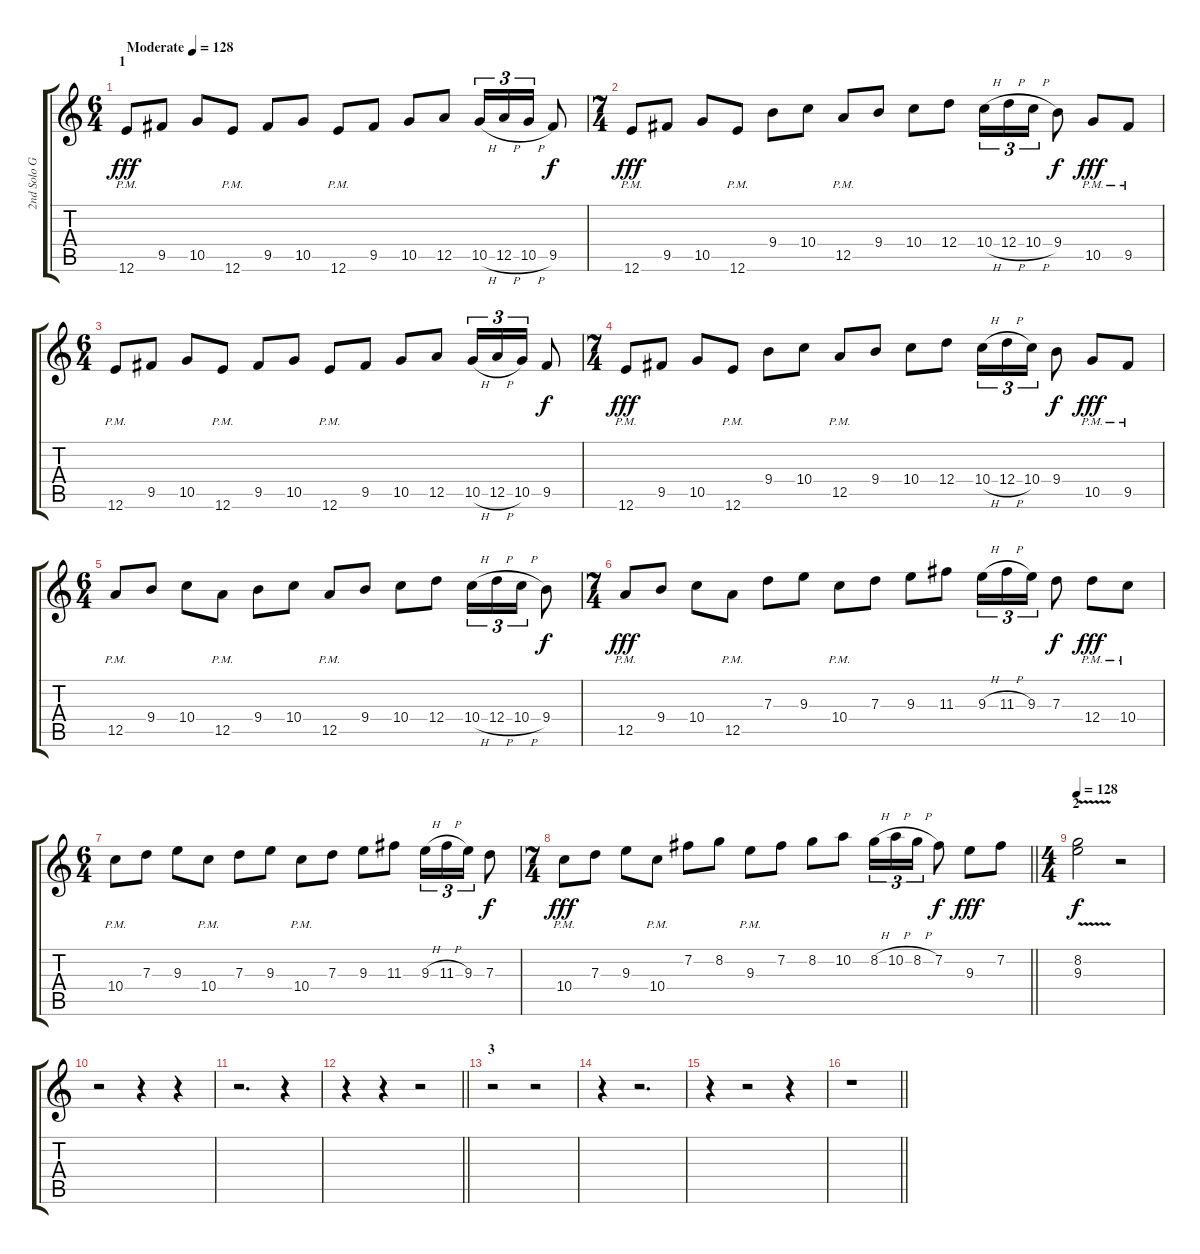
\track ("2nd Solo Guitar" "2nd Solo G") {instrument distortionguitar}
\staff {score tabs}
\tuning (E4 B3 G3 D3 A2 E2) {hide}
\ts (6 4)
\section ("" "1")
\tempo (128 "Moderate")
\clef g2
\ks c
12.6{pm}.8{dy fff volume 13 instrument distortionguitar} 9.5.8 10.5.8 12.6{pm}.8 9.5.8 10.5.8 12.6{pm}.8 9.5.8 10.5.8 12.5.8 10.5{h}.16{tu (3 2)} 12.5{h}.16{tu (3 2)} 10.5{h}.16{tu (3 2)} 9.5.8{dy f} |
\ts (7 4)
12.6{pm}.8{dy fff} 9.5.8 10.5.8 12.6{pm}.8 9.4.8 10.4.8 12.5{pm}.8 9.4.8 10.4.8 12.4.8 10.4{h}.16{tu (3 2)} 12.4{h}.16{tu (3 2)} 10.4{h}.16{tu (3 2)} 9.4.8{dy f} 10.5{pm}.8{dy fff} 9.5{pm}.8 |
\ts (6 4)
12.6{pm}.8 9.5.8 10.5.8 12.6{pm}.8 9.5.8 10.5.8 12.6{pm}.8 9.5.8 10.5.8 12.5.8 10.5{h}.16{tu (3 2)} 12.5{h}.16{tu (3 2)} 10.5.16{tu (3 2)} 9.5.8{dy f} |
\ts (7 4)
12.6{pm}.8{dy fff} 9.5.8 10.5.8 12.6{pm}.8 9.4.8 10.4.8 12.5{pm}.8 9.4.8 10.4.8 12.4.8 10.4{h}.16{tu (3 2)} 12.4{h}.16{tu (3 2)} 10.4.16{tu (3 2)} 9.4.8{dy f} 10.5{pm}.8{dy fff} 9.5{pm}.8 |
\ts (6 4)
12.5{pm}.8 9.4.8 10.4.8 12.5{pm}.8 9.4.8 10.4.8 12.5{pm}.8 9.4.8 10.4.8 12.4.8 10.4{h}.16{tu (3 2)} 12.4{h}.16{tu (3 2)} 10.4{h}.16{tu (3 2)} 9.4.8{dy f} |
\ts (7 4)
12.5{pm}.8{dy fff} 9.4.8 10.4.8 12.5{pm}.8 7.3.8 9.3.8 10.4{pm}.8 7.3.8 9.3.8 11.3.8 9.3{h}.16{tu (3 2)} 11.3{h}.16{tu (3 2)} 9.3.16{tu (3 2)} 7.3.8{dy f} 12.4{pm}.8{dy fff} 10.4{pm}.8 |
\ts (6 4)
10.4{pm}.8 7.3.8 9.3.8 10.4{pm}.8 7.3.8 9.3.8 10.4{pm}.8 7.3.8 9.3.8 11.3.8 9.3{h}.16{tu (3 2)} 11.3{h}.16{tu (3 2)} 9.3.16{tu (3 2)} 7.3.8{dy f} |
\ts (7 4)
\barLineRight lightlight
10.4{pm}.8{dy fff} 7.3.8 9.3.8 10.4{pm}.8 7.2.8 8.2.8 9.3{pm}.8 7.2.8 8.2.8 10.2.8 8.2{h}.16{tu (3 2)} 10.2{h}.16{tu (3 2)} 8.2{h}.16{tu (3 2)} 7.2.8{dy f} 9.3.8{dy fff} 7.2.8 |
\ts (4 4)
\section ("" "2")
\tempo 128
(8.2{v} 9.3{v}).2{dy f} r.2 |
r.2 r.4 r.4 |
r.2{d} r.4 |
\barLineRight lightlight
r.4 r.4 r.2 |
\section ("" "3")
r.2 r.2 |
r.4 r.2{d} |
r.4 r.2 r.4 |
\barLineRight lightlight
r.1
